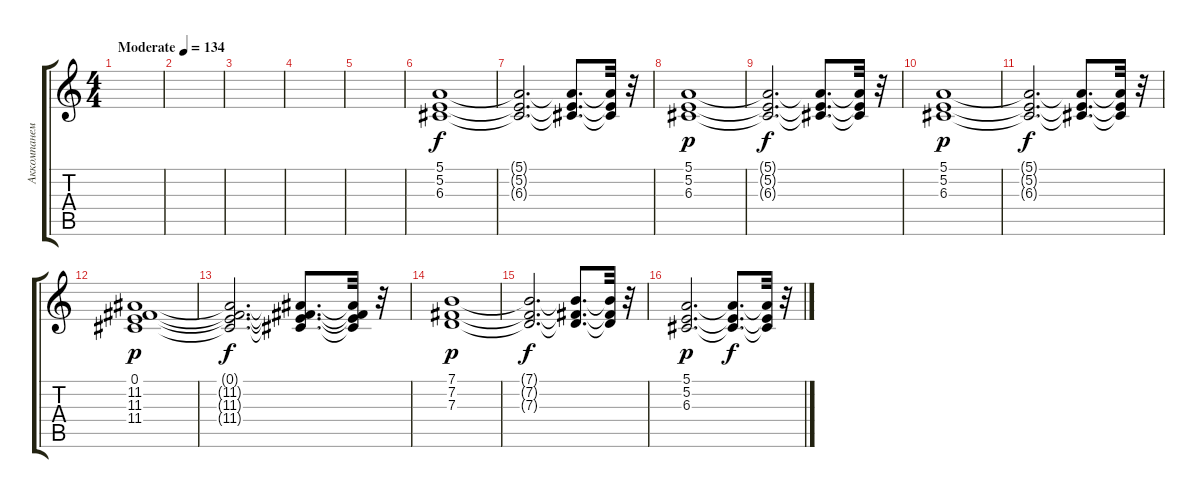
\track ("Аккомпанемент клавишных" "Аккомпанем") {instrument pad2warm}
\staff {score tabs}
\tuning (E4 B3 G3 D3 A2 E2) {hide}
\ts (4 4)
\tempo (134 "Moderate")
\clef g2
\ks c
|
|
|
|
|
(5.1 5.2 6.3).1 |
(5.1{t} 5.2{t} 6.3{t}).2{d dy f} (5.1{t} 5.2{t} 6.3{t}).8{d} (5.1{t} 5.2{t} 6.3{t}).32 r.32 |
(5.1 5.2 6.3).1{dy p} |
(5.1{t} 5.2{t} 6.3{t}).2{d dy f} (5.1{t} 5.2{t} 6.3{t}).8{d} (5.1{t} 5.2{t} 6.3{t}).32 r.32 |
(5.1 5.2 6.3).1{dy p} |
(5.1{t} 5.2{t} 6.3{t}).2{d dy f} (5.1{t} 5.2{t} 6.3{t}).8{d} (5.1{t} 5.2{t} 6.3{t}).32 r.32 |
(0.1 11.2 11.3 11.4).1{dy p} |
(0.1{t} 11.2{t} 11.3{t} 11.4{t}).2{d dy f} (0.1{t} 11.2{t} 11.3{t} 11.4{t}).8{d} (0.1{t} 11.2{t} 11.3{t} 11.4{t}).32 r.32 |
(7.1 7.2 7.3).1{dy p} |
(7.1{t} 7.2{t} 7.3{t}).2{d dy f} (7.1{t} 7.2{t} 7.3{t}).8{d} (7.1{t} 7.2{t} 7.3{t}).32 r.32 |
(5.1 5.2 6.3).2{d dy p} (5.1{t} 5.2{t} 6.3{t}).8{d dy f} (5.1{t} 5.2{t} 6.3{t}).32 r.32
